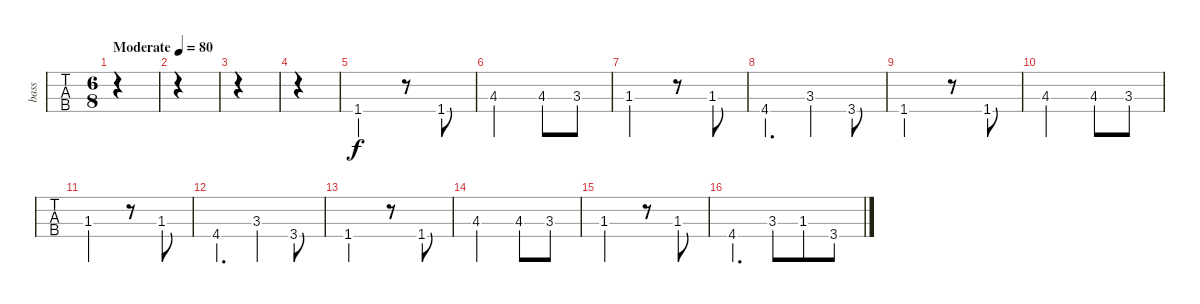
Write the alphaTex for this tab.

\track ("bass" "bass") {instrument electricbassfinger}
\staff {tabs}
\tuning (G2 D2 A1 E1) {hide}
\ts (6 8)
\tempo (80 "Moderate")
\clef f4
\ks fminor
|
|
|
|
1.4.2 r.8 1.4.8 |
4.3.2 4.3.8 3.3.8 |
1.3.2 r.8 1.3.8 |
4.4.4{d} 3.3.4 3.4.8 |
1.4.2 r.8 1.4.8 |
4.3.2 4.3.8 3.3.8 |
1.3.2 r.8 1.3.8 |
4.4.4{d} 3.3.4 3.4.8 |
1.4.2 r.8 1.4.8 |
4.3.2 4.3.8 3.3.8 |
1.3.2 r.8 1.3.8 |
4.4.4{d} 3.3.8 1.3.8 3.4.8
